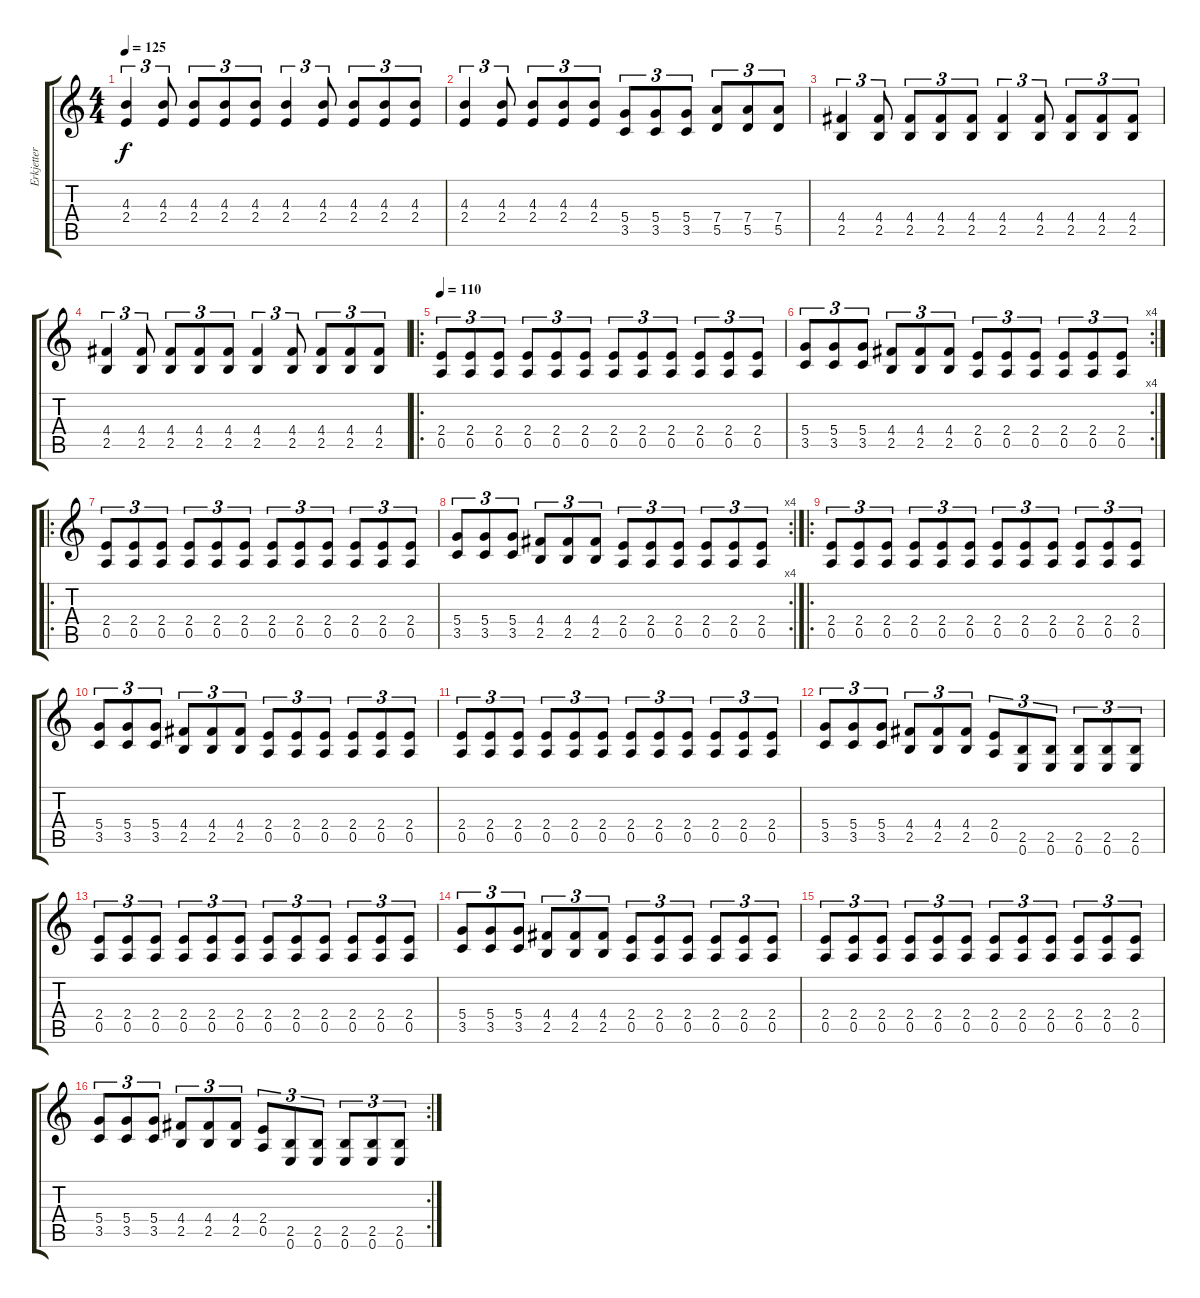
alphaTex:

\track ("Erkjetter Silenoz" "Erkjetter ") {instrument distortionguitar}
\staff {score tabs}
\tuning (E4 B3 G3 D3 A2 E2) {hide}
\ts (4 4)
\tempo 125
\clef g2
\ks c
(4.3 2.4).4{tu (3 2) dy f} (4.3 2.4).8{tu (3 2)} (4.3 2.4).8{tu (3 2)} (4.3 2.4).8{tu (3 2)} (4.3 2.4).8{tu (3 2)} (4.3 2.4).4{tu (3 2)} (4.3 2.4).8{tu (3 2)} (4.3 2.4).8{tu (3 2)} (4.3 2.4).8{tu (3 2)} (4.3 2.4).8{tu (3 2)} |
(4.3 2.4).4{tu (3 2)} (4.3 2.4).8{tu (3 2)} (4.3 2.4).8{tu (3 2)} (4.3 2.4).8{tu (3 2)} (4.3 2.4).8{tu (3 2)} (5.4 3.5).8{tu (3 2)} (5.4 3.5).8{tu (3 2)} (5.4 3.5).8{tu (3 2)} (7.4 5.5).8{tu (3 2)} (7.4 5.5).8{tu (3 2)} (7.4 5.5).8{tu (3 2)} |
(4.4 2.5).4{tu (3 2)} (4.4 2.5).8{tu (3 2)} (4.4 2.5).8{tu (3 2)} (4.4 2.5).8{tu (3 2)} (4.4 2.5).8{tu (3 2)} (4.4 2.5).4{tu (3 2)} (4.4 2.5).8{tu (3 2)} (4.4 2.5).8{tu (3 2)} (4.4 2.5).8{tu (3 2)} (4.4 2.5).8{tu (3 2)} |
(4.4 2.5).4{tu (3 2)} (4.4 2.5).8{tu (3 2)} (4.4 2.5).8{tu (3 2)} (4.4 2.5).8{tu (3 2)} (4.4 2.5).8{tu (3 2)} (4.4 2.5).4{tu (3 2)} (4.4 2.5).8{tu (3 2)} (4.4 2.5).8{tu (3 2)} (4.4 2.5).8{tu (3 2)} (4.4 2.5).8{tu (3 2)} |
\ro
\tempo 110
(2.4 0.5).8{tu (3 2) instrument overdrivenguitar} (2.4 0.5).8{tu (3 2)} (2.4 0.5).8{tu (3 2)} (2.4 0.5).8{tu (3 2)} (2.4 0.5).8{tu (3 2)} (2.4 0.5).8{tu (3 2)} (2.4 0.5).8{tu (3 2)} (2.4 0.5).8{tu (3 2)} (2.4 0.5).8{tu (3 2)} (2.4 0.5).8{tu (3 2)} (2.4 0.5).8{tu (3 2)} (2.4 0.5).8{tu (3 2)} |
\rc 4
(5.4 3.5).8{tu (3 2)} (5.4 3.5).8{tu (3 2)} (5.4 3.5).8{tu (3 2)} (4.4 2.5).8{tu (3 2)} (4.4 2.5).8{tu (3 2)} (4.4 2.5).8{tu (3 2)} (2.4 0.5).8{tu (3 2)} (2.4 0.5).8{tu (3 2)} (2.4 0.5).8{tu (3 2)} (2.4 0.5).8{tu (3 2)} (2.4 0.5).8{tu (3 2)} (2.4 0.5).8{tu (3 2)} |
\ro
(2.4 0.5).8{tu (3 2)} (2.4 0.5).8{tu (3 2)} (2.4 0.5).8{tu (3 2)} (2.4 0.5).8{tu (3 2)} (2.4 0.5).8{tu (3 2)} (2.4 0.5).8{tu (3 2)} (2.4 0.5).8{tu (3 2)} (2.4 0.5).8{tu (3 2)} (2.4 0.5).8{tu (3 2)} (2.4 0.5).8{tu (3 2)} (2.4 0.5).8{tu (3 2)} (2.4 0.5).8{tu (3 2)} |
\rc 4
(5.4 3.5).8{tu (3 2)} (5.4 3.5).8{tu (3 2)} (5.4 3.5).8{tu (3 2)} (4.4 2.5).8{tu (3 2)} (4.4 2.5).8{tu (3 2)} (4.4 2.5).8{tu (3 2)} (2.4 0.5).8{tu (3 2)} (2.4 0.5).8{tu (3 2)} (2.4 0.5).8{tu (3 2)} (2.4 0.5).8{tu (3 2)} (2.4 0.5).8{tu (3 2)} (2.4 0.5).8{tu (3 2)} |
\ro
(2.4 0.5).8{tu (3 2)} (2.4 0.5).8{tu (3 2)} (2.4 0.5).8{tu (3 2)} (2.4 0.5).8{tu (3 2)} (2.4 0.5).8{tu (3 2)} (2.4 0.5).8{tu (3 2)} (2.4 0.5).8{tu (3 2)} (2.4 0.5).8{tu (3 2)} (2.4 0.5).8{tu (3 2)} (2.4 0.5).8{tu (3 2)} (2.4 0.5).8{tu (3 2)} (2.4 0.5).8{tu (3 2)} |
(5.4 3.5).8{tu (3 2)} (5.4 3.5).8{tu (3 2)} (5.4 3.5).8{tu (3 2)} (4.4 2.5).8{tu (3 2)} (4.4 2.5).8{tu (3 2)} (4.4 2.5).8{tu (3 2)} (2.4 0.5).8{tu (3 2)} (2.4 0.5).8{tu (3 2)} (2.4 0.5).8{tu (3 2)} (2.4 0.5).8{tu (3 2)} (2.4 0.5).8{tu (3 2)} (2.4 0.5).8{tu (3 2)} |
(2.4 0.5).8{tu (3 2)} (2.4 0.5).8{tu (3 2)} (2.4 0.5).8{tu (3 2)} (2.4 0.5).8{tu (3 2)} (2.4 0.5).8{tu (3 2)} (2.4 0.5).8{tu (3 2)} (2.4 0.5).8{tu (3 2)} (2.4 0.5).8{tu (3 2)} (2.4 0.5).8{tu (3 2)} (2.4 0.5).8{tu (3 2)} (2.4 0.5).8{tu (3 2)} (2.4 0.5).8{tu (3 2)} |
(5.4 3.5).8{tu (3 2)} (5.4 3.5).8{tu (3 2)} (5.4 3.5).8{tu (3 2)} (4.4 2.5).8{tu (3 2)} (4.4 2.5).8{tu (3 2)} (4.4 2.5).8{tu (3 2)} (2.4 0.5).8{tu (3 2)} (2.5 0.6).8{tu (3 2)} (2.5 0.6).8{tu (3 2)} (2.5 0.6).8{tu (3 2)} (2.5 0.6).8{tu (3 2)} (2.5 0.6).8{tu (3 2)} |
(2.4 0.5).8{tu (3 2)} (2.4 0.5).8{tu (3 2)} (2.4 0.5).8{tu (3 2)} (2.4 0.5).8{tu (3 2)} (2.4 0.5).8{tu (3 2)} (2.4 0.5).8{tu (3 2)} (2.4 0.5).8{tu (3 2)} (2.4 0.5).8{tu (3 2)} (2.4 0.5).8{tu (3 2)} (2.4 0.5).8{tu (3 2)} (2.4 0.5).8{tu (3 2)} (2.4 0.5).8{tu (3 2)} |
(5.4 3.5).8{tu (3 2)} (5.4 3.5).8{tu (3 2)} (5.4 3.5).8{tu (3 2)} (4.4 2.5).8{tu (3 2)} (4.4 2.5).8{tu (3 2)} (4.4 2.5).8{tu (3 2)} (2.4 0.5).8{tu (3 2)} (2.4 0.5).8{tu (3 2)} (2.4 0.5).8{tu (3 2)} (2.4 0.5).8{tu (3 2)} (2.4 0.5).8{tu (3 2)} (2.4 0.5).8{tu (3 2)} |
(2.4 0.5).8{tu (3 2)} (2.4 0.5).8{tu (3 2)} (2.4 0.5).8{tu (3 2)} (2.4 0.5).8{tu (3 2)} (2.4 0.5).8{tu (3 2)} (2.4 0.5).8{tu (3 2)} (2.4 0.5).8{tu (3 2)} (2.4 0.5).8{tu (3 2)} (2.4 0.5).8{tu (3 2)} (2.4 0.5).8{tu (3 2)} (2.4 0.5).8{tu (3 2)} (2.4 0.5).8{tu (3 2)} |
\rc 2
(5.4 3.5).8{tu (3 2)} (5.4 3.5).8{tu (3 2)} (5.4 3.5).8{tu (3 2)} (4.4 2.5).8{tu (3 2)} (4.4 2.5).8{tu (3 2)} (4.4 2.5).8{tu (3 2)} (2.4 0.5).8{tu (3 2)} (2.5 0.6).8{tu (3 2)} (2.5 0.6).8{tu (3 2)} (2.5 0.6).8{tu (3 2)} (2.5 0.6).8{tu (3 2)} (2.5 0.6).8{tu (3 2)}
